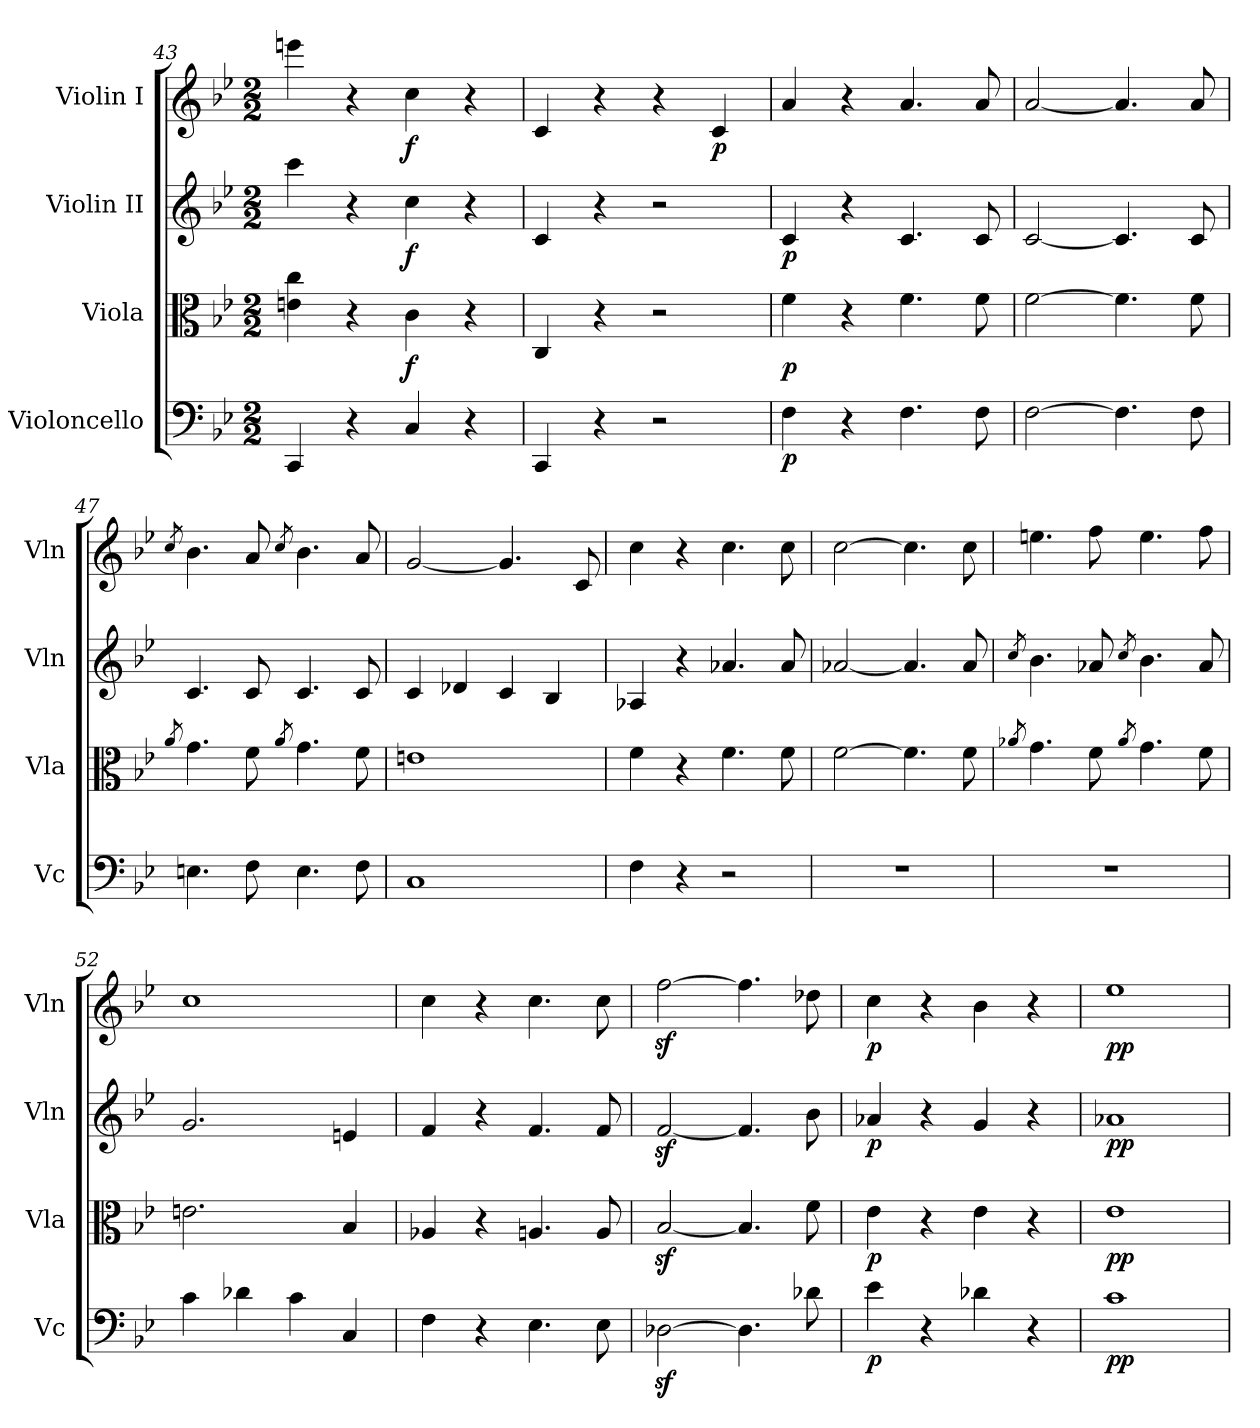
**kern	**dynam	**kern	**dynam	**kern	**dynam	**kern	**dynam
*part4	*part4	*part3	*part3	*part2	*part2	*part1	*part1
*staff4	*staff4	*staff3	*staff3	*staff2	*staff2	*staff1	*staff1
*I"Violoncello	*	*I"Viola	*	*I"Violin II	*	*I"Violin I	*
*I'Vc	*	*I'Vla	*	*I'Vln	*	*I'Vln	*
*clefF4	*	*clefC3	*	*clefG2	*	*clefG2	*
*k[b-e-]	*	*k[b-e-]	*	*k[b-e-]	*	*k[b-e-]	*
*B-:	*	*B-:	*	*B-:	*	*B-:	*
*M2/2	*	*M2/2	*	*M2/2	*	*M2/2	*
=43	=43	=43	=43	=43	=43	=43	=43
4CC/	.	4en\ 4cc\	.	4ccc\	.	4eeen\	.
4r	.	4r	.	4r	.	4r	.
!	!	!	!LO:DY:b	!	!LO:DY:b	!	!LO:DY:b
4C/	.	4c\	f	4cc\	f	4cc\	f
4r	.	4r	.	4r	.	4r	.
=44	=44	=44	=44	=44	=44	=44	=44
4CC/	.	4C/	.	4c/	.	4c/	.
4r	.	4r	.	4r	.	4r	.
2r	.	2r	.	2r	.	4r	.
!	!	!	!	!	!	!	!LO:DY:b
.	.	.	.	.	.	4c/	p
!!LO:PB:g=z
=45	=45	=45	=45	=45	=45	=45	=45
!	!LO:DY:b	!	!LO:DY:b	!	!LO:DY:b	!	!
4F\	p	4f\	p	4c/	p	4a/	.
4r	.	4r	.	4r	.	4r	.
4.F\	.	4.f\	.	4.c/	.	4.a/	.
8F\	.	8f\	.	8c/	.	8a/	.
=46	=46	=46	=46	=46	=46	=46	=46
[2F\	.	[2f\	.	[2c/	.	[2a/	.
4.F\]	.	4.f\]	.	4.c/]	.	4.a/]	.
8F\	.	8f\	.	8c/	.	8a/	.
=47	=47	=47	=47	=47	=47	=47	=47
.	.	8qa/	.	.	.	8qcc/	.
4.En\	.	4.g\	.	4.c/	.	4.b-\	.
8F\	.	8f\	.	8c/	.	8a/	.
.	.	8qa/	.	.	.	8qcc/	.
4.E\	.	4.g\	.	4.c/	.	4.b-\	.
8F\	.	8f\	.	8c/	.	8a/	.
=48	=48	=48	=48	=48	=48	=48	=48
1C	.	1en	.	4c/	.	[2g/	.
.	.	.	.	4d-X/	.	.	.
.	.	.	.	4c/	.	4.g/]	.
.	.	.	.	4B-/	.	.	.
.	.	.	.	.	.	8c/	.
=49	=49	=49	=49	=49	=49	=49	=49
4F\	.	4f\	.	4A-X/	.	4cc\	.
4r	.	4r	.	4r	.	4r	.
2r	.	4.f\	.	4.a-X/	.	4.cc\	.
.	.	8f\	.	8a-/	.	8cc\	.
!!LO:LB:g=z
=50	=50	=50	=50	=50	=50	=50	=50
1r	.	[2f\	.	[2a-X/	.	[2cc\	.
.	.	4.f\]	.	4.a-/]	.	4.cc\]	.
.	.	8f\	.	8a-/	.	8cc\	.
=51	=51	=51	=51	=51	=51	=51	=51
.	.	8qa-X/	.	8qcc/	.	.	.
1r	.	4.g\	.	4.b-\	.	4.een\	.
.	.	8f\	.	8a-X/	.	8ff\	.
.	.	8qa-/	.	8qcc/	.	.	.
.	.	4.g\	.	4.b-\	.	4.ee\	.
.	.	8f\	.	8a-/	.	8ff\	.
=52	=52	=52	=52	=52	=52	=52	=52
4c\	.	2.en\	.	2.g/	.	1cc	.
4d-X\	.	.	.	.	.	.	.
4c\	.	.	.	.	.	.	.
4C/	.	4B-/	.	4en/	.	.	.
=53	=53	=53	=53	=53	=53	=53	=53
4F\	.	4A-X/	.	4f/	.	4cc\	.
4r	.	4r	.	4r	.	4r	.
4.E-\	.	4.An/	.	4.f/	.	4.cc\	.
8E-\	.	8A/	.	8f/	.	8cc\	.
=54	=54	=54	=54	=54	=54	=54	=54
[2D-Xz<\	.	[2B-z</	.	[2fz</	.	[2ffz<\	.
4.D-\]	.	4.B-/]	.	4.f/]	.	4.ff\]	.
8d-X\	.	8f\	.	8b-\	.	8dd-X\	.
!!LO:PB:g=z
=55	=55	=55	=55	=55	=55	=55	=55
!	!LO:DY:b	!	!LO:DY:b	!	!LO:DY:b	!	!LO:DY:b
4e-\	p	4e-\	p	4a-X/	p	4cc\	p
4r	.	4r	.	4r	.	4r	.
4d-X\	.	4e-\	.	4g/	.	4b-\	.
4r	.	4r	.	4r	.	4r	.
=56	=56	=56	=56	=56	=56	=56	=56
!	!LO:DY:b	!	!LO:DY:b	!	!LO:DY:b	!	!LO:DY:b
1c	pp	1e-	pp	1a-X	pp	1ee-	pp
=	=	=	=	=	=	=	=
*-	*-	*-	*-	*-	*-	*-	*-
